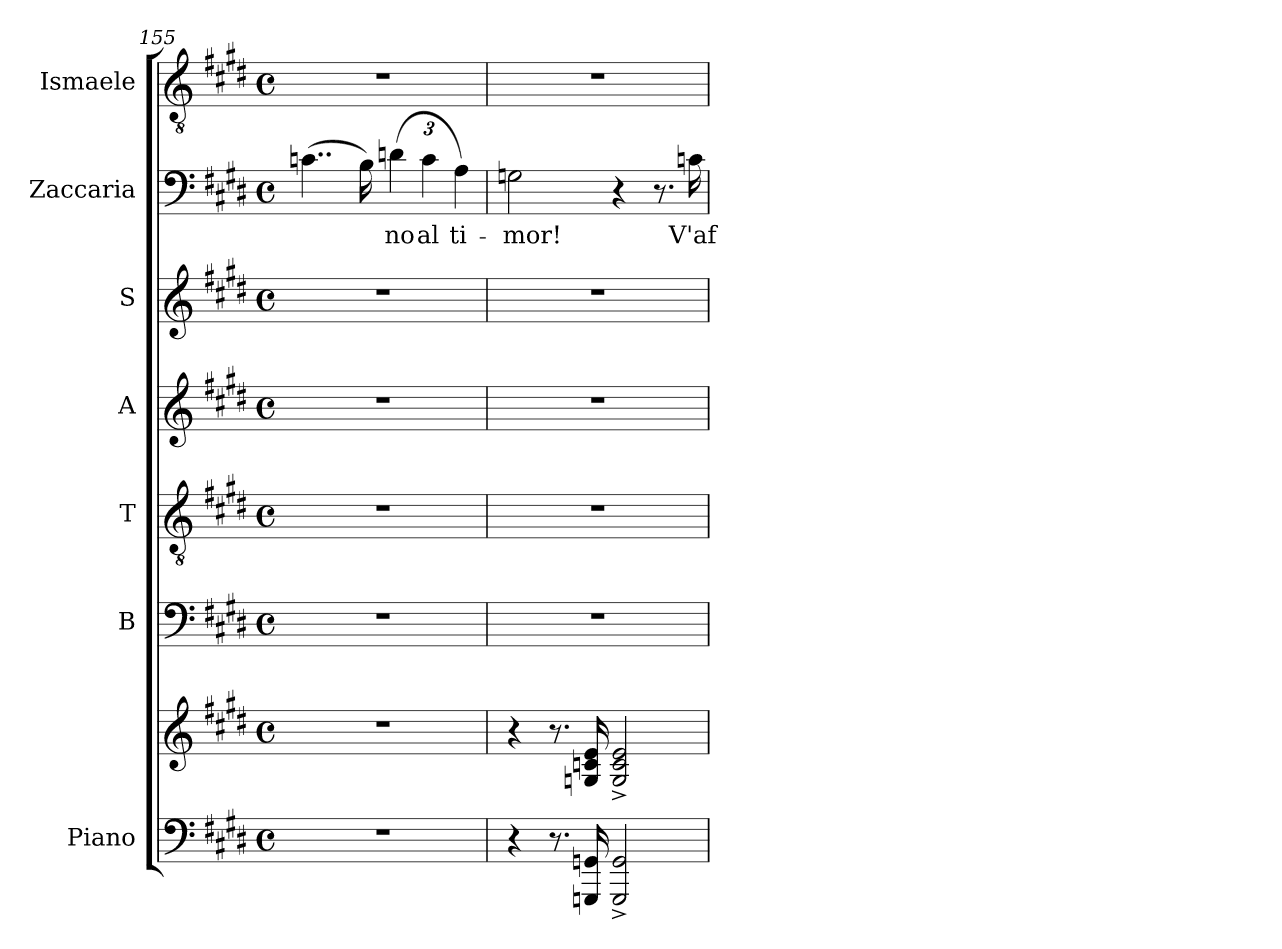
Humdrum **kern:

**kern	**kern	**kern	**kern	**kern	**kern	**kern	**text	**kern
*part7	*part7	*part6	*part5	*part4	*part3	*part2	*part2	*part1
*staff8	*staff7	*staff6	*staff5	*staff4	*staff3	*staff2	*staff2	*staff1
*I"Piano	*	*I"B	*I"T	*I"A	*I"S	*I"Zaccaria	*	*I"Ismaele
*I'Pno	*	*I'B	*I'T	*I'A	*I'S	*	*	*
*clefF4	*clefG2	*clefF4	*clefGv2	*clefG2	*clefG2	*clefF4	*	*clefGv2
*k[f#c#g#d#]	*k[f#c#g#d#]	*k[f#c#g#d#]	*k[f#c#g#d#]	*k[f#c#g#d#]	*k[f#c#g#d#]	*k[f#c#g#d#]	*	*k[f#c#g#d#]
*M4/4	*M4/4	*M4/4	*M4/4	*M4/4	*M4/4	*M4/4	*	*M4/4
*met(c)	*met(c)	*met(c)	*met(c)	*met(c)	*met(c)	*met(c)	*	*met(c)
=155	=155	=155	=155	=155	=155	=155	=155	=155
1r	1r	1r	1r	1r	1r	(4..cn\	.	1r
.	.	.	.	.	.	16B\)	.	.
*	*	*	*	*	*	*Xbrackettup	*	*
!	!	!	!	!	!	!	!LO:LY:b	!
.	.	.	.	.	.	(6dn\	-no	.
!	!	!	!	!	!	!	!LO:LY:b	!
.	.	.	.	.	.	6c\	al	.
!	!	!	!	!	!	!	!LO:LY:b	!
.	.	.	.	.	.	6A\)	ti-	.
=156	=156	=156	=156	=156	=156	=156	=156	=156
!	!	!	!	!	!	!	!LO:LY:b	!
4r	4r	1r	1r	1r	1r	2Gn\	-mor!	1r
8.r	8.r	.	.	.	.	.	.	.
16GGGn/ 16GGn/	16Gn/ 16cn/ 16e/	.	.	.	.	.	.	.
2GGG/^ 2GG/^	2G/^ 2c/^ 2e/^	.	.	.	.	4r	.	.
.	.	.	.	.	.	8.r	.	.
!	!	!	!	!	!	!	!LO:LY:b	!
.	.	.	.	.	.	16cn\	V'af-	.
=	=	=	=	=	=	=	=	=
*-	*-	*-	*-	*-	*-	*-	*-	*-
